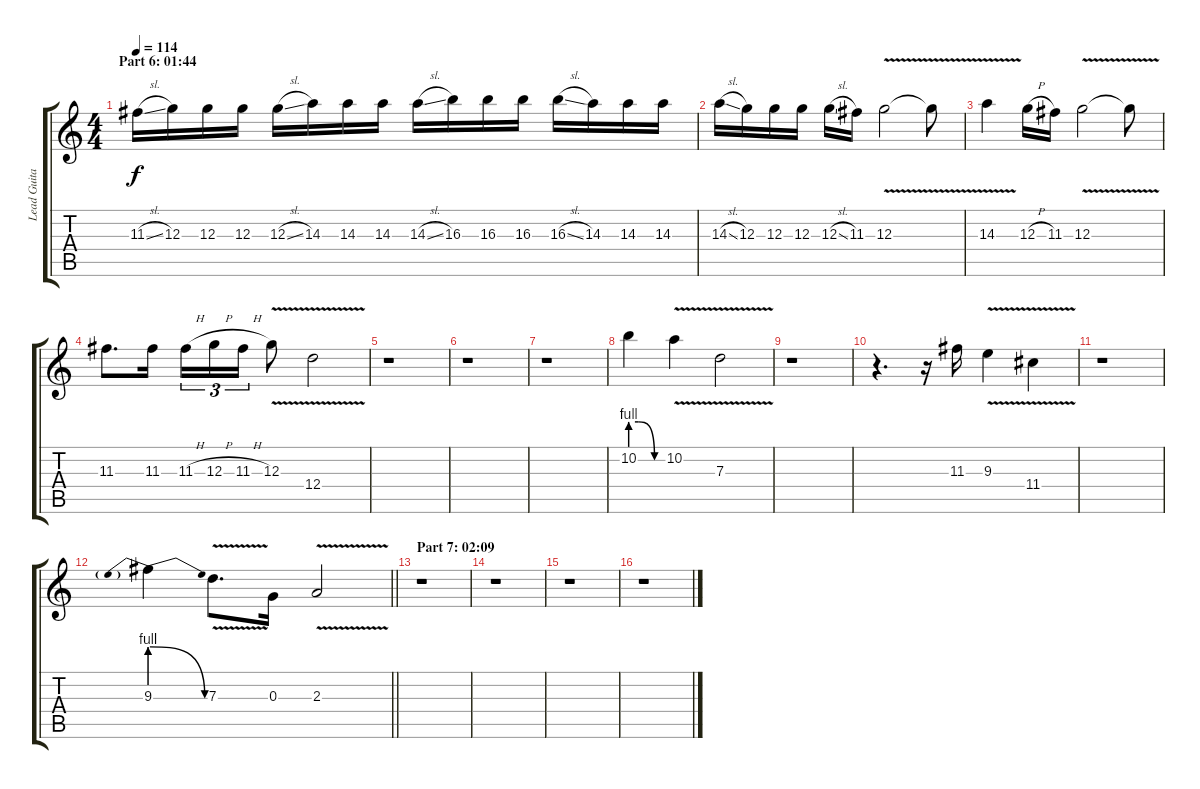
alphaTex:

\track ("Lead Guitar 1 (Distortion)" "Lead Guita") {instrument overdrivenguitar}
\staff {score tabs}
\tuning (E4 B3 G3 D3 A2 D2) {hide}
\ts (4 4)
\section ("" "Part 6: 01:44")
\tempo 114
\clef g2
\ks c
11.3{sl}.16{dy f} 12.3.16 12.3.16 12.3.16 12.3{sl}.16 14.3.16 14.3.16 14.3.16 14.3{sl}.16 16.3.16 16.3.16 16.3.16 16.3{sl}.16 14.3.16 14.3.16 14.3.16 |
14.3{sl}.16 12.3.16 12.3.16 12.3.16 12.3{sl}.16 11.3.16 12.3{v}.2 12.3{t}.8 |
14.3{v}.4 12.3{h}.16 11.3.16 12.3{v}.2 12.3{t}.8 |
11.3.8{d} 11.3.16 11.3{h}.16{tu (3 2)} 12.3{h}.16{tu (3 2)} 11.3{h}.16{tu (3 2)} 12.3{v}.8 12.4{v}.2 |
r.1 |
r.1 |
r.1 |
10.2{be (custom 0 4 15 4 45 0 60 0)}.4 10.2{v}.4 7.3{v}.2 |
r.1 |
r.4{d} r.16 11.3.16 9.3{v}.4 11.4{v}.4 |
r.1 |
\barLineRight lightlight
9.3{be (prebendrelease 0 4 60 0)}.4 7.3{v}.8{d} 0.3.16 2.3{v}.2 |
\section ("" "Part 7: 02:09")
r.1 |
r.1 |
r.1 |
r.1
